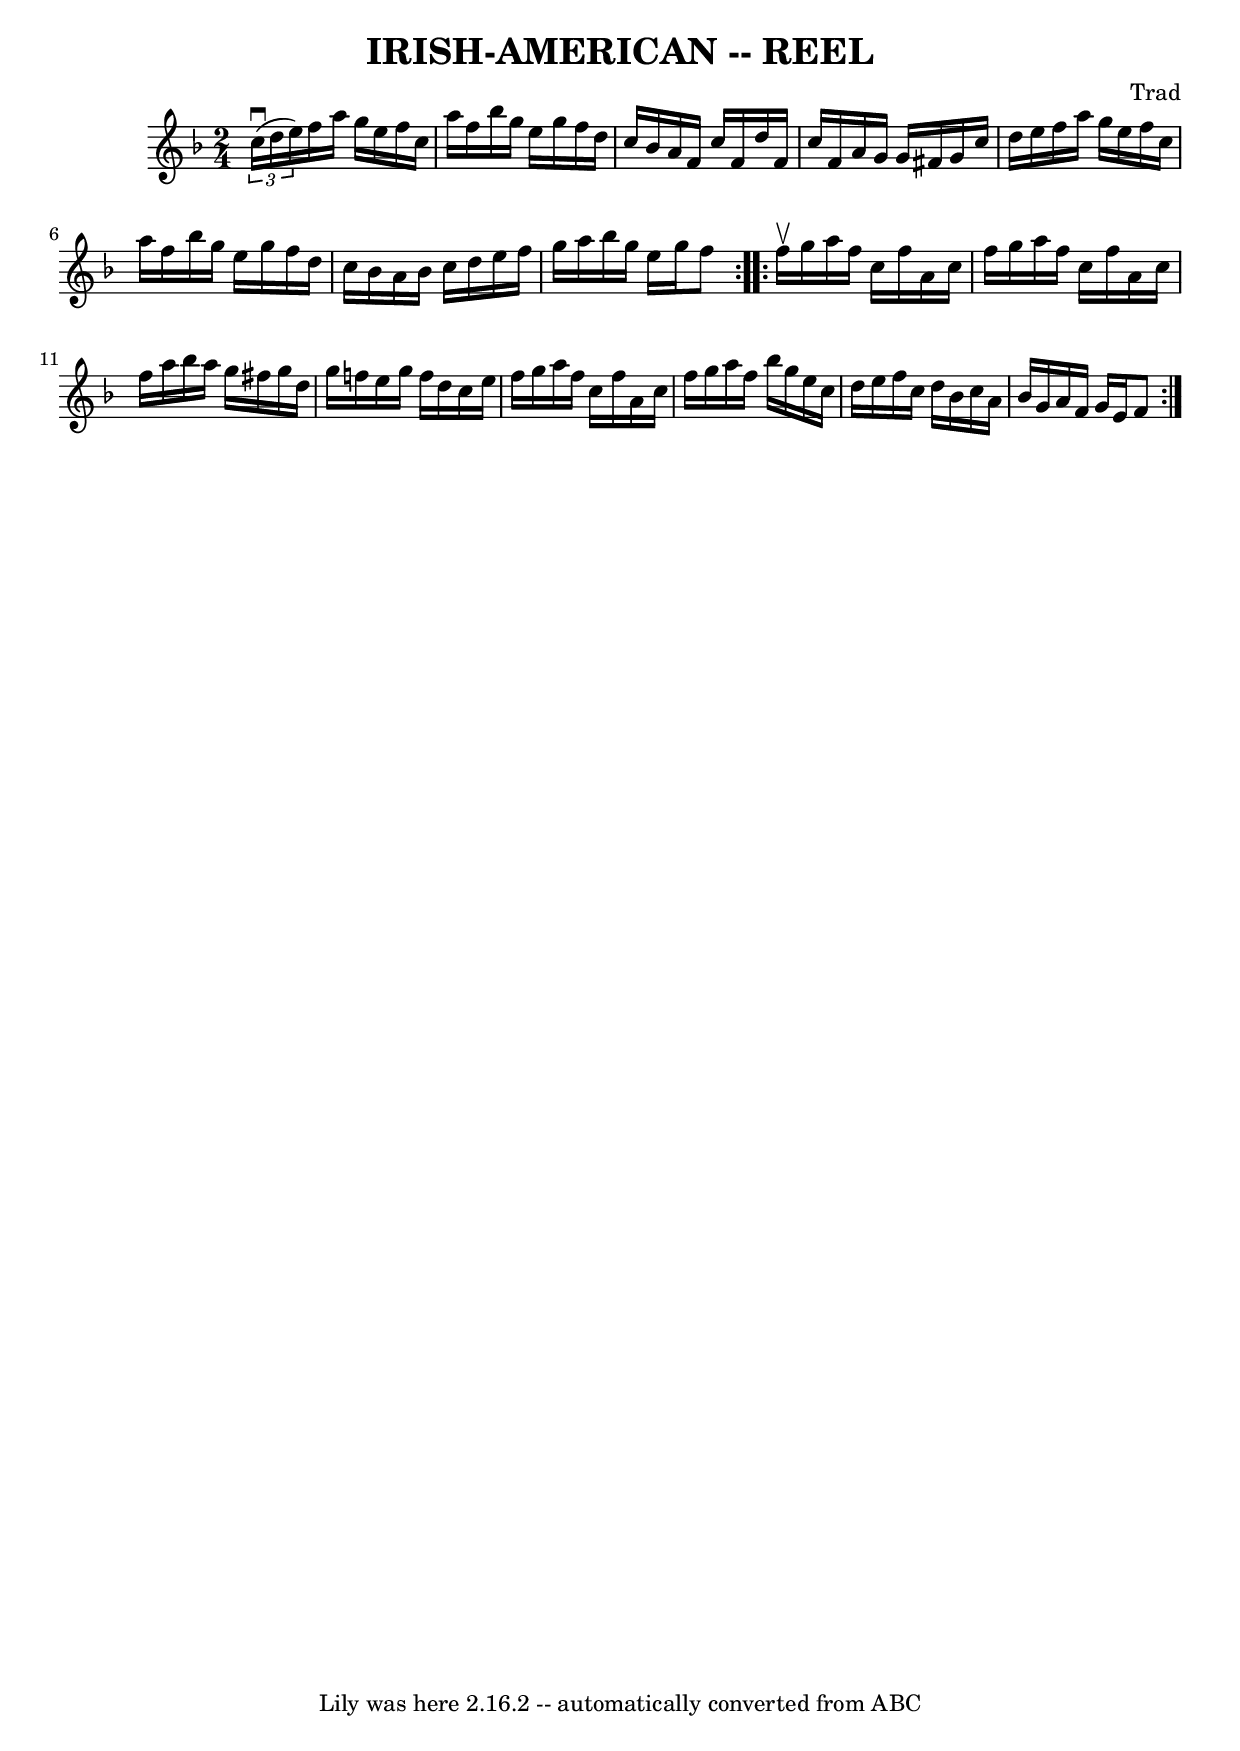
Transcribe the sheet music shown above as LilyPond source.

\version "2.7.40"
\include "Mammoth.ily"
\header {
	%% book = "Cole's 1000 Fiddle Tunes"
	composer = "Trad"
	crossRefNumber = "1"
	footnotes = ""
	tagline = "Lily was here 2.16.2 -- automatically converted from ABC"
	title = "IRISH-AMERICAN -- REEL"
}
voicedefault =  {
\set Score.defaultBarType = "empty"

\repeat volta 2 {
\time 2/4 \key f \major   \times 2/3 { c''16 (^\downbow d''16 e''16) 
}       |
 f''16 a''16 g''16 e''16 f''16 c''16 a''16  
 f''16    |
 bes''16 g''16 e''16 g''16 f''16 d''16    
c''16 bes'16    |
 a'16 f'16 c''16 f'16 d''16 f'16    
c''16 f'16    |
 a'16 g'16 g'16 fis'16 g'16 c''16    
d''16 e''16    |
     |
 f''16 a''16 g''16 e''16    
f''16 c''16 a''16 f''16    |
 bes''16 g''16 e''16    
g''16 f''16 d''16 c''16 bes'16    |
 a'16 bes'16    
c''16 d''16 e''16 f''16 g''16 a''16    |
 bes''16    
g''16 e''16 g''16 f''8    }     \repeat volta 2 { f''16^\upbow   
g''16        |
 a''16 f''16 c''16 f''16 a'16 c''16    
f''16 g''16    |
 a''16 f''16 c''16 f''16 a'16 c''16  
 f''16 a''16    |
 bes''16 a''16 g''16 fis''16 g''16    
d''16 g''16 f''!16    |
 e''16 g''16 f''16 d''16    
c''16 e''16 f''16 g''16    |
     |
 a''16 f''16    
c''16 f''16 a'16 c''16 f''16 g''16    |
 a''16 f''16  
 bes''16 g''16 e''16 c''16 d''16 e''16    |
 f''16    
c''16 d''16 bes'16 c''16 a'16 bes'16 g'16    |
 a'16  
 f'16 g'16 e'16 f'8    }   
}

\score{
    <<

	\context Staff="default"
	{
	    \voicedefault 
	}

    >>
	\layout {
	}
	\midi {}
}
